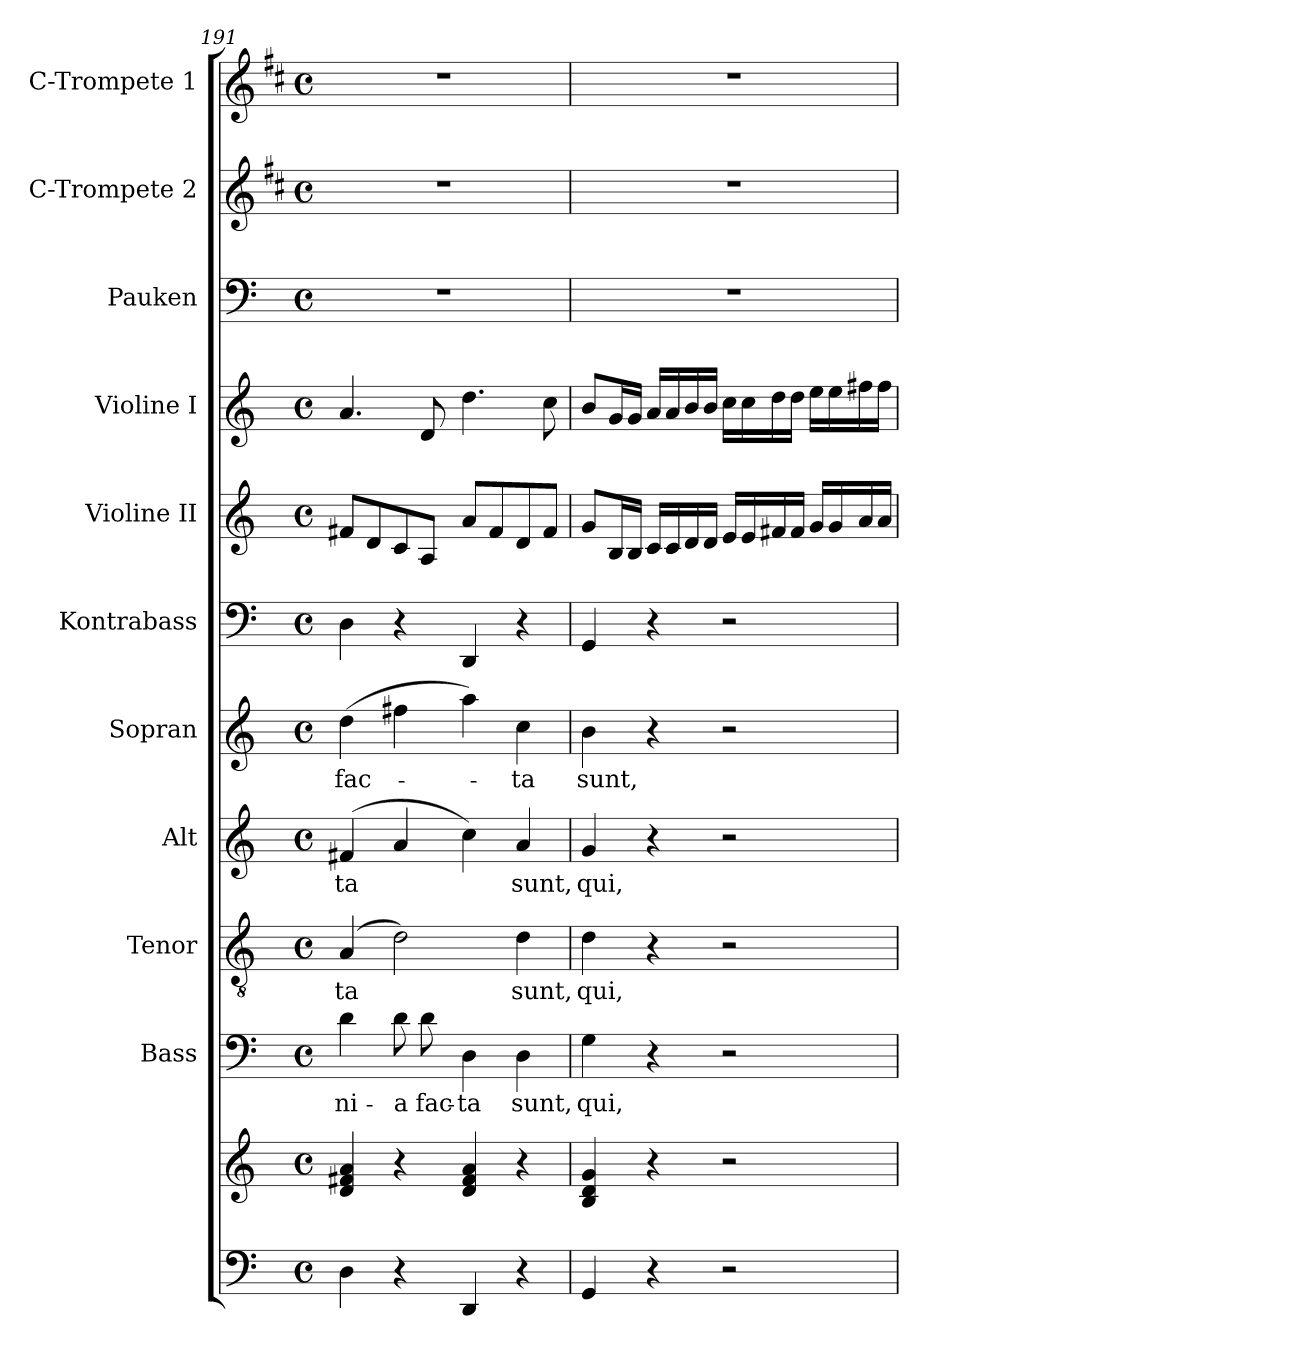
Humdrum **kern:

**kern	**kern	**kern	**text	**kern	**text	**kern	**text	**kern	**text	**kern	**kern	**kern	**kern	**kern	**kern
*part11	*part11	*part10	*part10	*part9	*part9	*part8	*part8	*part7	*part7	*part6	*part5	*part4	*part3	*part2	*part1
*staff12	*staff11	*staff10	*staff10	*staff9	*staff9	*staff8	*staff8	*staff7	*staff7	*staff6	*staff5	*staff4	*staff3	*staff2	*staff1
*	*	*I"Bass	*	*I"Tenor	*	*I"Alt	*	*I"Sopran	*	*I"Kontrabass	*I"Violine II	*I"Violine I	*I"Pauken	*I"C-Trompete 2	*I"C-Trompete 1
*	*	*I'B.	*	*I'T.	*	*I'A.	*	*I'S.	*	*I'Kb.	*I'Vl. II	*I'Vl. I	*I'Pk.	*I'C Trp. 2	*I'C Trp. 1
*clefF4	*clefG2	*clefF4	*	*clefGv2	*	*clefG2	*	*clefG2	*	*clefF4	*clefG2	*clefG2	*clefF4	*clefG2	*clefG2
*	*	*	*	*	*	*	*	*	*	*ITrd7c12	*	*	*	*ITrd1c2	*ITrd1c2
*k[]	*k[]	*k[]	*	*k[]	*	*k[]	*	*k[]	*	*k[]	*k[]	*k[]	*k[]	*k[]	*k[]
*C:	*C:	*C:	*	*C:	*	*C:	*	*C:	*	*C:	*C:	*C:	*C:	*C:	*C:
*M4/4	*M4/4	*M4/4	*	*M4/4	*	*M4/4	*	*M4/4	*	*M4/4	*M4/4	*M4/4	*M4/4	*M4/4	*M4/4
*met(c)	*met(c)	*met(c)	*	*met(c)	*	*met(c)	*	*met(c)	*	*met(c)	*met(c)	*met(c)	*met(c)	*met(c)	*met(c)
=191	=191	=191	=191	=191	=191	=191	=191	=191	=191	=191	=191	=191	=191	=191	=191
!	!	!	!LO:LY:b	!	!LO:LY:b	!	!LO:LY:b	!	!LO:LY:b	!	!	!	!	!	!
4D\	4d/ 4f#X/ 4a/	4d\	-ni-	(4A/	-ta	(4f#X/	-ta	(>4dd\	fac-	4DD\	8f#X/L	4.a/	1r	1r	1r
.	.	.	.	.	.	.	.	.	.	.	8d/	.	.	.	.
!	!	!	!LO:LY:b	!	!	!	!	!	!	!	!	!	!	!	!
4r	4r	8d\	-a	2d\)	.	4a/	.	4ff#X\	.	4r	8c/	.	.	.	.
!	!	!	!LO:LY:b	!	!	!	!	!	!	!	!	!	!	!	!
.	.	8d\	fac-	.	.	.	.	.	.	.	8A/J	8d/	.	.	.
!	!	!	!LO:LY:b	!	!	!	!	!	!	!	!	!	!	!	!
4DD/	4d/ 4f#/ 4a/	4D\	-ta	.	.	4cc\)	.	4aa\)	.	4DDD/	8a/L	4.dd\	.	.	.
.	.	.	.	.	.	.	.	.	.	.	8f#/	.	.	.	.
!	!	!	!LO:LY:b	!	!LO:LY:b	!	!LO:LY:b	!	!LO:LY:b	!	!	!	!	!	!
4r	4r	4D\	sunt,	4d\	sunt,	4a/	sunt,	4cc\	-ta	4r	8d/	.	.	.	.
.	.	.	.	.	.	.	.	.	.	.	8f#/J	8cc\	.	.	.
!!LO:PB:g=z
=192	=192	=192	=192	=192	=192	=192	=192	=192	=192	=192	=192	=192	=192	=192	=192
!	!	!	!LO:LY:b	!	!LO:LY:b	!	!LO:LY:b	!	!LO:LY:b	!	!	!	!	!	!
4GG/	4B/ 4d/ 4g/	4G\	qui,	4d\	qui,	4g/	qui,	4b\	sunt,	4GGG/	8g/L	8b/L	1r	1r	1r
.	.	.	.	.	.	.	.	.	.	.	16B/L	16g/L	.	.	.
.	.	.	.	.	.	.	.	.	.	.	16B/JJ	16g/JJ	.	.	.
4r	4r	4r	.	4r	.	4r	.	4r	.	4r	16c/LL	16a/LL	.	.	.
.	.	.	.	.	.	.	.	.	.	.	16c/	16a/	.	.	.
.	.	.	.	.	.	.	.	.	.	.	16d/	16b/	.	.	.
.	.	.	.	.	.	.	.	.	.	.	16d/JJ	16b/JJ	.	.	.
2r	2r	2r	.	2r	.	2r	.	2r	.	2r	16e/LL	16cc\LL	.	.	.
.	.	.	.	.	.	.	.	.	.	.	16e/	16cc\	.	.	.
.	.	.	.	.	.	.	.	.	.	.	16f#X/	16dd\	.	.	.
.	.	.	.	.	.	.	.	.	.	.	16f#/JJ	16dd\JJ	.	.	.
.	.	.	.	.	.	.	.	.	.	.	16g/LL	16ee\LL	.	.	.
.	.	.	.	.	.	.	.	.	.	.	16g/	16ee\	.	.	.
.	.	.	.	.	.	.	.	.	.	.	16a/	16ff#X\	.	.	.
.	.	.	.	.	.	.	.	.	.	.	16a/JJ	16ff#\JJ	.	.	.
=	=	=	=	=	=	=	=	=	=	=	=	=	=	=	=
*-	*-	*-	*-	*-	*-	*-	*-	*-	*-	*-	*-	*-	*-	*-	*-
